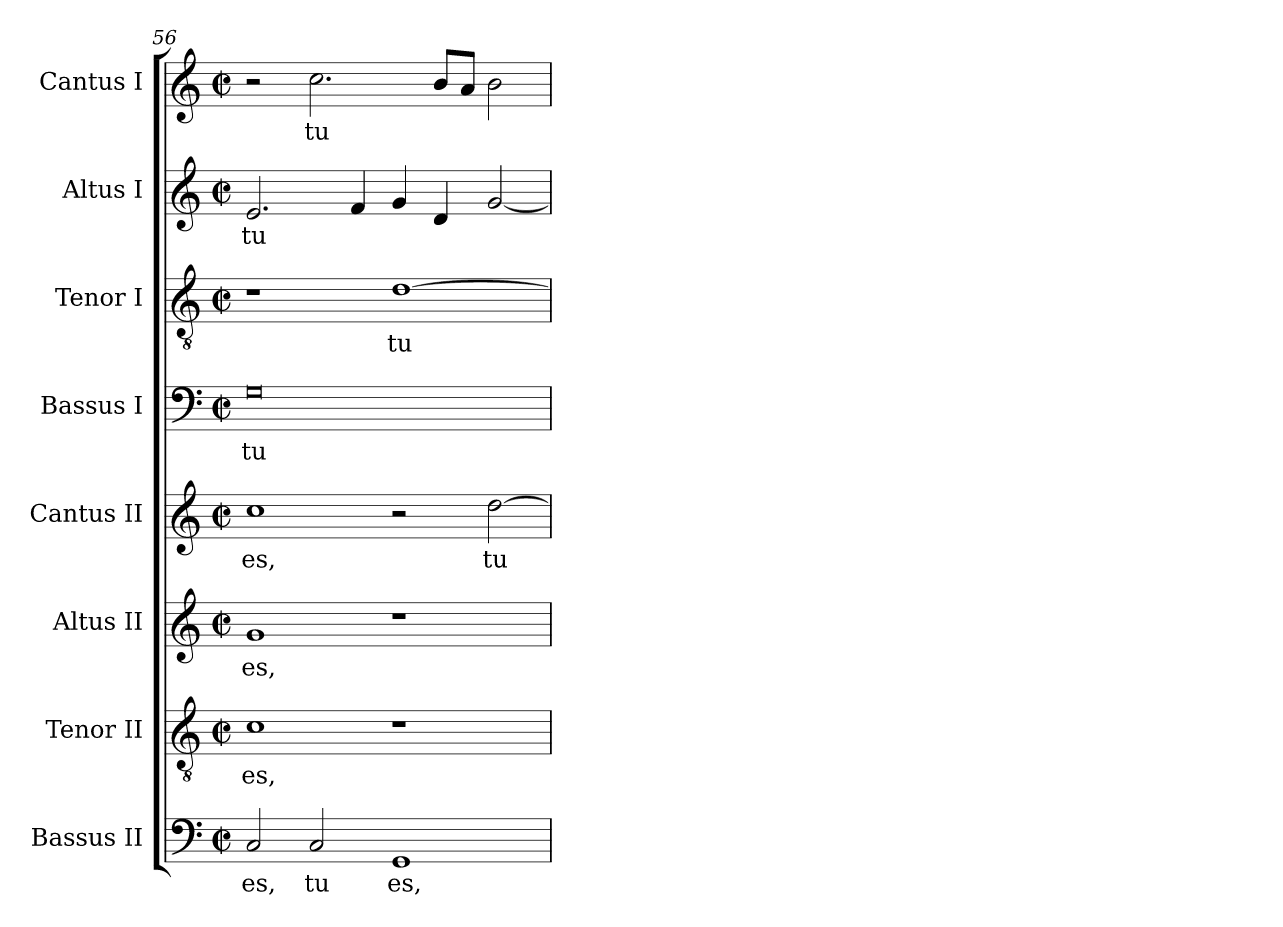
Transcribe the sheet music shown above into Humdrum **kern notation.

**kern	**text	**kern	**text	**kern	**text	**kern	**text	**kern	**text	**kern	**text	**kern	**text	**kern	**text
*part8	*part8	*part7	*part7	*part6	*part6	*part5	*part5	*part4	*part4	*part3	*part3	*part2	*part2	*part1	*part1
*staff8	*staff8	*staff7	*staff7	*staff6	*staff6	*staff5	*staff5	*staff4	*staff4	*staff3	*staff3	*staff2	*staff2	*staff1	*staff1
*I"Bassus II	*	*I"Tenor II	*	*I"Altus II	*	*I"Cantus II	*	*I"Bassus I	*	*I"Tenor I	*	*I"Altus I	*	*I"Cantus I	*
*clefF4	*	*clefGv2	*	*clefG2	*	*clefG2	*	*clefF4	*	*clefGv2	*	*clefG2	*	*clefG2	*
*M2/2	*	*M2/2	*	*M2/2	*	*M2/2	*	*M2/2	*	*M2/2	*	*M2/2	*	*M2/2	*
*met(c|)	*	*met(c|)	*	*met(c|)	*	*met(c|)	*	*met(c|)	*	*met(c|)	*	*met(c|)	*	*met(c|)	*
=56	=56	=56	=56	=56	=56	=56	=56	=56	=56	=56	=56	=56	=56	=56	=56
!	!LO:LY:b:cj	!	!LO:LY:b:cj	!	!LO:LY:b:cj	!	!LO:LY:b:cj	!	!LO:LY:b:cj	!	!	!	!LO:LY:b:cj	!	!
2C/	es,	1c	es,	1g	es,	1cc	es,	0G	tu	1r	.	2.e/	tu	2r	.
!	!LO:LY:b:cj	!	!	!	!	!	!	!	!	!	!	!	!	!	!LO:LY:b:cj
2C/	tu	.	.	.	.	.	.	.	.	.	.	.	.	2.cc\	tu
.	.	.	.	.	.	.	.	.	.	.	.	4f/	.	.	.
!	!LO:LY:b:cj	!	!	!	!	!	!	!	!	!	!LO:LY:b:cj	!	!	!	!
1GG	es,	1r	.	1r	.	2r	.	.	.	[>1d	tu	4g/	.	.	.
.	.	.	.	.	.	.	.	.	.	.	.	4d/	.	8b/L	.
.	.	.	.	.	.	.	.	.	.	.	.	.	.	8a/J	.
!	!	!	!	!	!	!	!LO:LY:b:cj	!	!	!	!	!	!	!	!
.	.	.	.	.	.	[>2dd\	tu-	.	.	.	.	[<2g/	.	2b\	.
=	=	=	=	=	=	=	=	=	=	=	=	=	=	=	=
*-	*-	*-	*-	*-	*-	*-	*-	*-	*-	*-	*-	*-	*-	*-	*-
